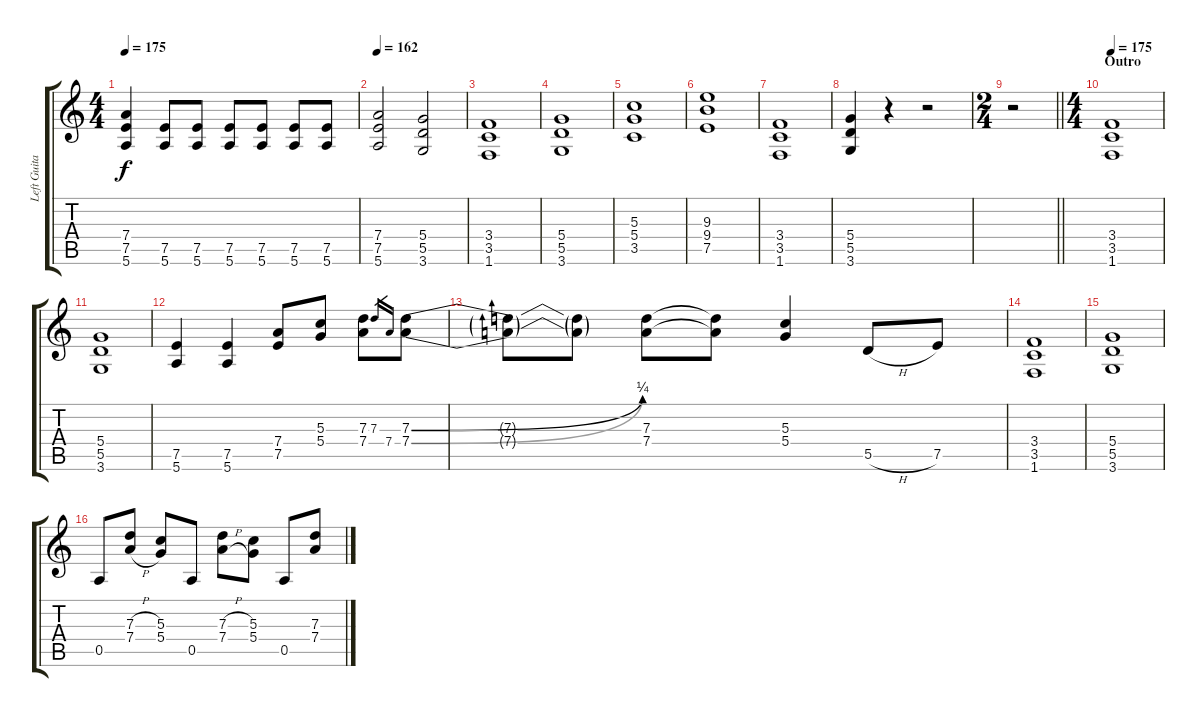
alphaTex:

\track ("Left Guitar" "Left Guita") {instrument distortionguitar}
\staff {score tabs}
\tuning (E4 B3 G3 D3 A2 E2) {hide}
\ts (4 4)
\tempo 175
\clef g2
\ks c
(7.4 7.5 5.6).4{dy f} (7.5 5.6).8 (7.5 5.6).8 (7.5 5.6).8 (7.5 5.6).8 (7.5 5.6).8 (7.5 5.6).8 |
\tempo 162
(7.4 7.5 5.6).2 (5.4 5.5 3.6).2 |
(3.4 3.5 1.6).1 |
(5.4 5.5 3.6).1 |
(5.3 5.4 3.5).1 |
(9.3 9.4 7.5).1 |
(3.4 3.5 1.6).1 |
(5.4 5.5 3.6).4 r.4 r.2 |
\ts (2 4)
\barLineRight lightlight
r.2 |
\ts (4 4)
\section ("" "Outro")
\tempo 175
(3.4 3.5 1.6).1 |
(5.4 5.5 3.6).1 |
(7.5 5.6).4 (7.5 5.6).4 (7.4 7.5).8 (5.3 5.4).8 (7.3 7.4).8 7.3.16{gr} 7.4.16{gr} (7.3{be (bend 0 0 60 1)} 7.4{be (bend 0 0 60 1)}).8 |
(7.3{t} 7.4{t}).8 (7.3{t} 7.4{t}).8 (7.3 7.4).8 (7.3{t} 7.4{t}).8 (5.3 5.4).4 5.5{h}.8 7.5.8 |
(3.4 3.5 1.6).1 |
(5.4 5.5 3.6).1 |
0.5.8 (7.3{h} 7.4{h}).8 (5.3 5.4).8 0.5.8 (7.3{h} 7.4{h}).8 (5.3 5.4).8 0.5.8 (7.3 7.4).8
